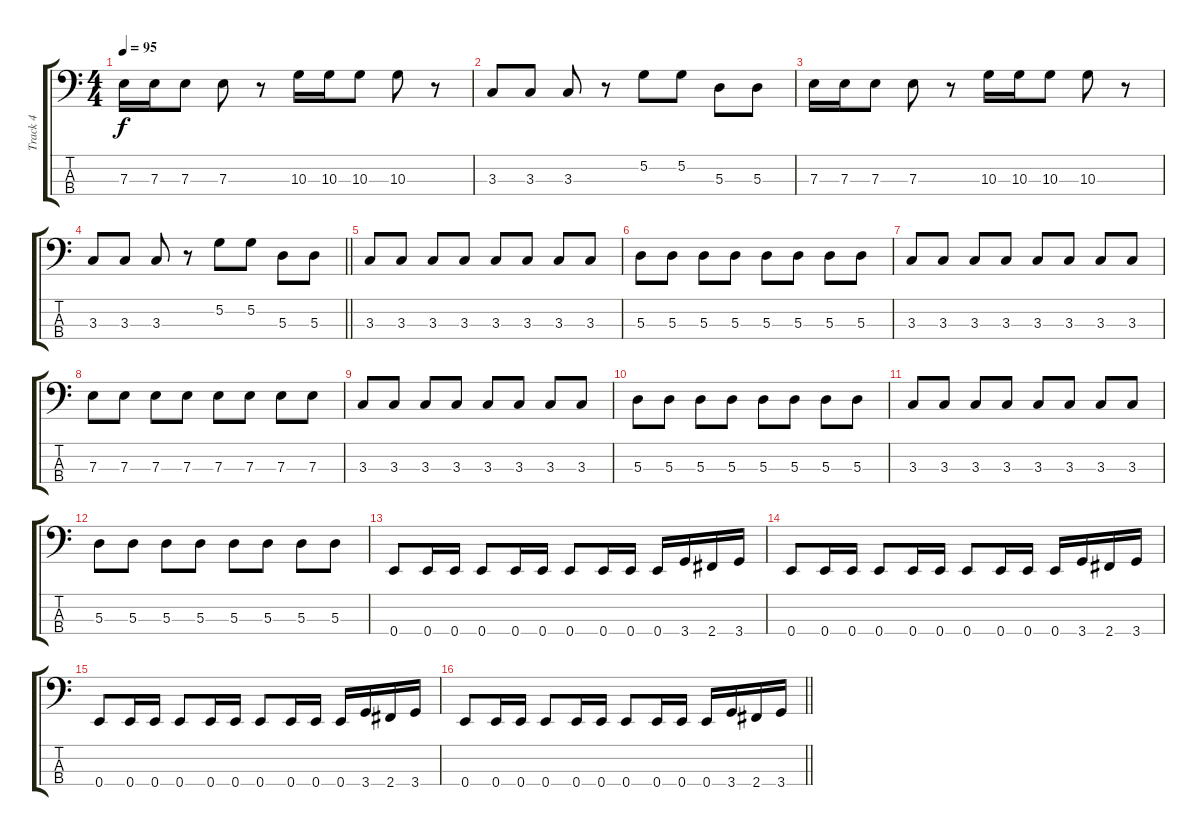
\track ("Track 4" "Track 4") {instrument electricbassfinger}
\staff {score tabs}
\tuning (G2 D2 A1 E1) {hide}
\ts (4 4)
\tempo 95
\clef f4
\ks c
7.3.16{dy f} 7.3.16 7.3.8 7.3.8 r.8 10.3.16 10.3.16 10.3.8 10.3.8 r.8 |
3.3.8 3.3.8 3.3.8 r.8 5.2.8 5.2.8 5.3.8 5.3.8 |
7.3.16 7.3.16 7.3.8 7.3.8 r.8 10.3.16 10.3.16 10.3.8 10.3.8 r.8 |
\barLineRight lightlight
3.3.8 3.3.8 3.3.8 r.8 5.2.8 5.2.8 5.3.8 5.3.8 |
3.3.8 3.3.8 3.3.8 3.3.8 3.3.8 3.3.8 3.3.8 3.3.8 |
5.3.8 5.3.8 5.3.8 5.3.8 5.3.8 5.3.8 5.3.8 5.3.8 |
3.3.8 3.3.8 3.3.8 3.3.8 3.3.8 3.3.8 3.3.8 3.3.8 |
7.3.8 7.3.8 7.3.8 7.3.8 7.3.8 7.3.8 7.3.8 7.3.8 |
3.3.8 3.3.8 3.3.8 3.3.8 3.3.8 3.3.8 3.3.8 3.3.8 |
5.3.8 5.3.8 5.3.8 5.3.8 5.3.8 5.3.8 5.3.8 5.3.8 |
3.3.8 3.3.8 3.3.8 3.3.8 3.3.8 3.3.8 3.3.8 3.3.8 |
5.3.8 5.3.8 5.3.8 5.3.8 5.3.8 5.3.8 5.3.8 5.3.8 |
0.4.8 0.4.16 0.4.16 0.4.8 0.4.16 0.4.16 0.4.8 0.4.16 0.4.16 0.4.16 3.4.16 2.4.16 3.4.16 |
0.4.8 0.4.16 0.4.16 0.4.8 0.4.16 0.4.16 0.4.8 0.4.16 0.4.16 0.4.16 3.4.16 2.4.16 3.4.16 |
0.4.8 0.4.16 0.4.16 0.4.8 0.4.16 0.4.16 0.4.8 0.4.16 0.4.16 0.4.16 3.4.16 2.4.16 3.4.16 |
\barLineRight lightlight
0.4.8 0.4.16 0.4.16 0.4.8 0.4.16 0.4.16 0.4.8 0.4.16 0.4.16 0.4.16 3.4.16 2.4.16 3.4.16
